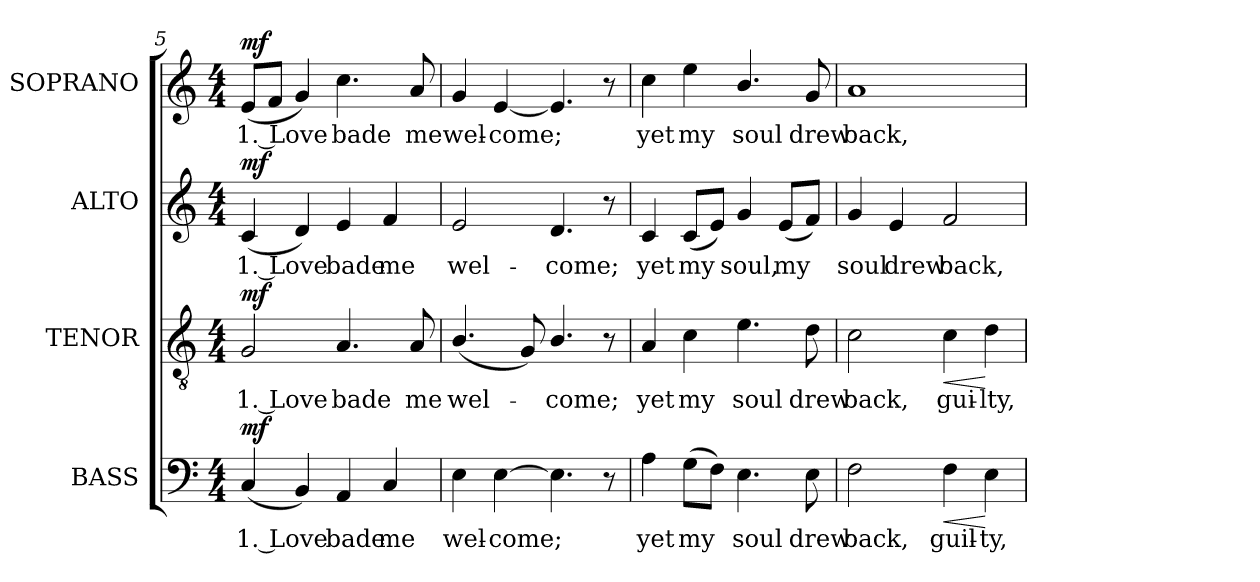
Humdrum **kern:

**kern	**text	**dynam	**kern	**text	**dynam	**kern	**text	**dynam	**kern	**text	**dynam
*part4	*part4	*part4	*part3	*part3	*part3	*part2	*part2	*part2	*part1	*part1	*part1
*staff4	*staff4	*staff4	*staff3	*staff3	*staff3	*staff2	*staff2	*staff2	*staff1	*staff1	*staff1
*I"BASS	*	*	*I"TENOR	*	*	*I"ALTO	*	*	*I"SOPRANO	*	*
*I'B.	*	*	*I'T.	*	*	*I'A.	*	*	*I'S.	*	*
*clefF4	*	*	*clefGv2	*	*	*clefG2	*	*	*clefG2	*	*
*	*	*	*ITrd7c12	*	*	*	*	*	*	*	*
*k[]	*	*	*k[]	*	*	*k[]	*	*	*k[]	*	*
*C:	*	*	*C:	*	*	*C:	*	*	*C:	*	*
*M4/4	*	*	*M4/4	*	*	*M4/4	*	*	*M4/4	*	*
=5	=5	=5	=5	=5	=5	=5	=5	=5	=5	=5	=5
!	!LO:LY:b:color=#000000	!	!	!	!	!	!	!	!	!	!
!	!	!	!	!LO:LY:b:color=#000000	!	!	!	!	!	!	!
!	!	!	!	!	!	!	!LO:LY:b:color=#000000	!	!	!	!
!	!	!	!	!	!	!	!	!	!	!LO:LY:b:color=#000000	!
(4Ci/	1. Love	mf	2GGi/	1. Love	mf	(4ci/	1. Love	mf	(8ei/L	1. Love	mf
.	.	.	.	.	.	.	.	.	8fi/J	.	.
4BBi/)	.	.	.	.	.	4di/)	.	.	4gi/)	.	.
!	!LO:LY:b:color=#000000	!	!	!	!	!	!	!	!	!	!
!	!	!	!	!LO:LY:b:color=#000000	!	!	!	!	!	!	!
!	!	!	!	!	!	!	!LO:LY:b:color=#000000	!	!	!	!
!	!	!	!	!	!	!	!	!	!	!LO:LY:b:color=#000000	!
4AAi/	bade	.	4.AAi/	bade	.	4ei/	bade	.	4.cci\	bade	.
!	!LO:LY:b:color=#000000	!	!	!	!	!	!	!	!	!	!
!	!	!	!	!	!	!	!LO:LY:b:color=#000000	!	!	!	!
4Ci/	me	.	.	.	.	4fi/	me	.	.	.	.
!	!	!	!	!LO:LY:b:color=#000000	!	!	!	!	!	!	!
!	!	!	!	!	!	!	!	!	!	!LO:LY:b:color=#000000	!
.	.	.	8AAi/	me	.	.	.	.	8ai/	me	.
!!LO:LB:g=z
=6	=6	=6	=6	=6	=6	=6	=6	=6	=6	=6	=6
!	!LO:LY:b:color=#000000	!	!	!	!	!	!	!	!	!	!
!	!	!	!	!LO:LY:b:color=#000000	!	!	!	!	!	!	!
!	!	!	!	!	!	!	!LO:LY:b:color=#000000	!	!	!	!
!	!	!	!	!	!	!	!	!	!	!LO:LY:b:color=#000000	!
4Ei\	wel-	.	(4.BBi/	wel-	.	2ei/	wel-	.	4gi/	wel-	.
!	!LO:LY:b:color=#000000	!	!	!	!	!	!	!	!	!	!
!	!	!	!	!	!	!	!	!	!	!LO:LY:b:color=#000000	!
[>4Ei\	-come;	.	.	.	.	.	.	.	[<4ei/	-come;	.
.	.	.	8GGi/)	.	.	.	.	.	.	.	.
!	!	!	!	!LO:LY:b:color=#000000	!	!	!	!	!	!	!
!	!	!	!	!	!	!	!LO:LY:b:color=#000000	!	!	!	!
4.Ei\]	.	.	4.BBi/	-come;	.	4.di/	-come;	.	4.ei/]	.	.
8r	.	.	8r	.	.	8r	.	.	8r	.	.
=7	=7	=7	=7	=7	=7	=7	=7	=7	=7	=7	=7
!	!LO:LY:b:color=#000000	!	!	!	!	!	!	!	!	!	!
!	!	!	!	!LO:LY:b:color=#000000	!	!	!	!	!	!	!
!	!	!	!	!	!	!	!LO:LY:b:color=#000000	!	!	!	!
!	!	!	!	!	!	!	!	!	!	!LO:LY:b:color=#000000	!
4Ai\	yet	.	4AAi/	yet	.	4ci/	yet	.	4cci\	yet	.
!	!LO:LY:b:color=#000000	!	!	!	!	!	!	!	!	!	!
!	!	!	!	!LO:LY:b:color=#000000	!	!	!	!	!	!	!
!	!	!	!	!	!	!	!LO:LY:b:color=#000000	!	!	!	!
!	!	!	!	!	!	!	!	!	!	!LO:LY:b:color=#000000	!
(8Gi\L	my	.	4Ci\	my	.	(8ci/L	my	.	4eei\	my	.
8Fi\J)	.	.	.	.	.	8ei/J)	.	.	.	.	.
!	!LO:LY:b:color=#000000	!	!	!	!	!	!	!	!	!	!
!	!	!	!	!LO:LY:b:color=#000000	!	!	!	!	!	!	!
!	!	!	!	!	!	!	!LO:LY:b:color=#000000	!	!	!	!
!	!	!	!	!	!	!	!	!	!	!LO:LY:b:color=#000000	!
4.Ei\	soul	.	4.Ei\	soul	.	4gi/	soul,	.	4.bi/	soul	.
!	!	!	!	!	!	!	!LO:LY:b:color=#000000	!	!	!	!
.	.	.	.	.	.	(8ei/L	my	.	.	.	.
!	!LO:LY:b:color=#000000	!	!	!	!	!	!	!	!	!	!
!	!	!	!	!LO:LY:b:color=#000000	!	!	!	!	!	!	!
!	!	!	!	!	!	!	!	!	!	!LO:LY:b:color=#000000	!
8Ei\	drew	.	8Di\	drew	.	8fi/J)	.	.	8gi/	drew	.
=8	=8	=8	=8	=8	=8	=8	=8	=8	=8	=8	=8
!	!LO:LY:b:color=#000000	!	!	!	!	!	!	!	!	!	!
!	!	!	!	!LO:LY:b:color=#000000	!	!	!	!	!	!	!
!	!	!	!	!	!	!	!LO:LY:b:color=#000000	!	!	!	!
!	!	!	!	!	!	!	!	!	!	!LO:LY:b:color=#000000	!
2Fi\	back,	.	2Ci\	back,	.	4gi/	soul	.	1ai	back,	.
!	!	!	!	!	!	!	!LO:LY:b:color=#000000	!	!	!	!
.	.	.	.	.	.	4ei/	drew	.	.	.	.
!	!LO:LY:b:color=#000000	!LO:HP:b	!	!	!	!	!	!	!	!	!
!	!	!	!	!LO:LY:b:color=#000000	!LO:HP:b	!	!	!	!	!	!
!	!	!	!	!	!	!	!LO:LY:b:color=#000000	!	!	!	!
4Fi\	guil-	<	4Ci\	gui-	<	2fi/	back,	.	.	.	.
!	!LO:LY:b:color=#000000	!	!	!	!	!	!	!	!	!	!
!	!	!	!	!LO:LY:b:color=#000000	!	!	!	!	!	!	!
4Ei\	-ty,	[	4Di\	-lty,	[	.	.	.	.	.	.
=	=	=	=	=	=	=	=	=	=	=	=
*-	*-	*-	*-	*-	*-	*-	*-	*-	*-	*-	*-
